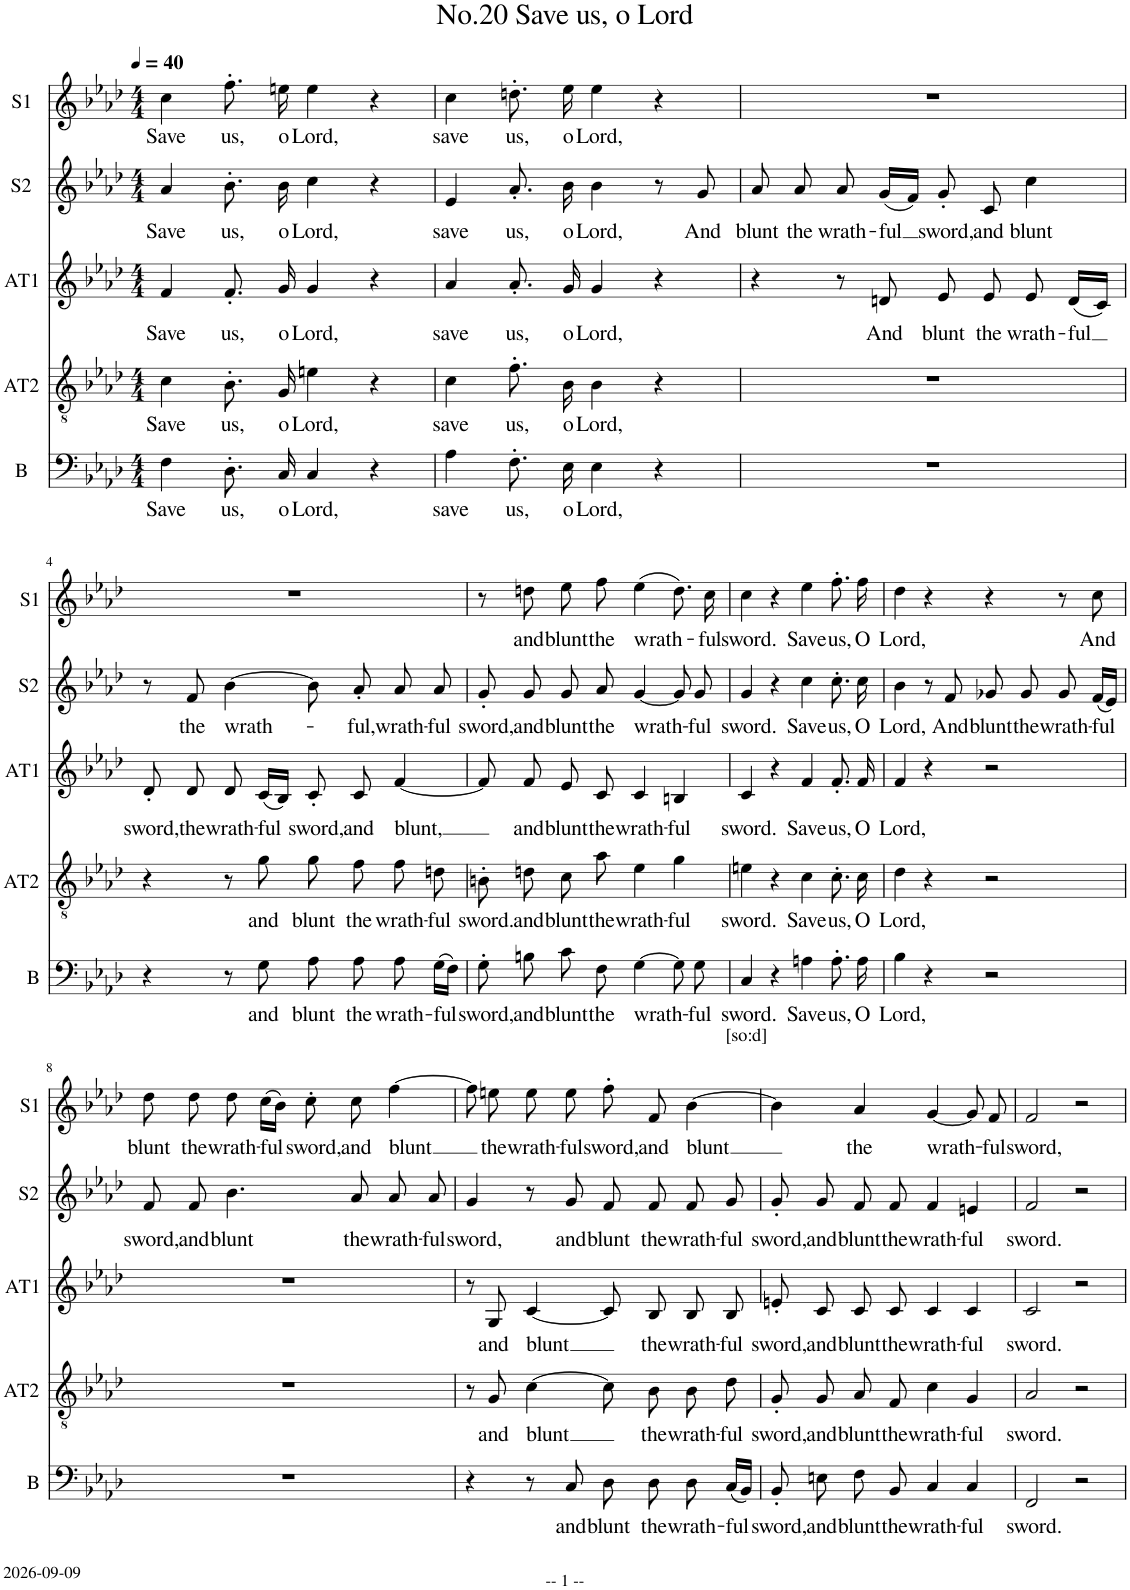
**kern	**text	**text	**kern	**text	**kern	**text	**kern	**text	**kern	**text
*part5	*part5	*part5	*part4	*part4	*part3	*part3	*part2	*part2	*part1	*part1
*staff5	*staff5	*staff5	*staff4	*staff4	*staff3	*staff3	*staff2	*staff2	*staff1	*staff1
*I"B	*	*	*I"AT2	*	*I"AT1	*	*I"S2	*	*I"S1	*
*I'B	*	*	*I'AT2	*	*I'AT1	*	*I'S2	*	*I'S1	*
*clefF4	*	*	*clefGv2	*	*clefG2	*	*clefG2	*	*clefG2	*
*k[b-e-a-d-]	*	*	*k[b-e-a-d-]	*	*k[b-e-a-d-]	*	*k[b-e-a-d-]	*	*k[b-e-a-d-]	*
*M4/4	*	*	*M4/4	*	*M4/4	*	*M4/4	*	*M4/4	*
*MM40	*	*	*MM40	*	*MM40	*	*MM40	*	*MM40	*
=1	=1	=1	=1	=1	=1	=1	=1	=1	=1	=1
!	!LO:LY:b	!	!	!LO:LY:b	!	!LO:LY:b	!	!LO:LY:b	!	!LO:LY:b
4F\	Save	.	4c\	Save	4f/	Save	4a-/	Save	4cc\	Save
!	!LO:LY:b	!	!	!LO:LY:b	!	!LO:LY:b	!	!LO:LY:b	!	!LO:LY:b
8.D-'\	us,	.	8.B-'/L	us,	8.f'/	us,	8.b-'\	us,	8.ff'\	us,
!	!LO:LY:b	!	!	!LO:LY:b	!	!LO:LY:b	!	!LO:LY:b	!	!LO:LY:b
16C/	o	.	16G/Jk	o	16g/	o	16b-\	o	16een\	o
!	!LO:LY:b	!	!	!LO:LY:b	!	!LO:LY:b	!	!LO:LY:b	!	!LO:LY:b
4C/	Lord,	.	4en\	Lord,	4g/	Lord,	4cc\	Lord,	4ee\	Lord,
4r	.	.	4r	.	4r	.	4r	.	4r	.
=2	=2	=2	=2	=2	=2	=2	=2	=2	=2	=2
!	!LO:LY:b	!	!	!LO:LY:b	!	!LO:LY:b	!	!LO:LY:b	!	!LO:LY:b
4A-\	save	.	4c\	save	4a-/	save	4e-/	save	4cc\	save
!	!LO:LY:b	!	!	!LO:LY:b	!	!LO:LY:b	!	!LO:LY:b	!	!LO:LY:b
8.F'\	us,	.	8.f'\L	us,	8.a-'/	us,	8.a-'/	us,	8.ddn'\	us,
!	!LO:LY:b	!	!	!LO:LY:b	!	!LO:LY:b	!	!LO:LY:b	!	!LO:LY:b
16E-\	o	.	16B-\Jk	o	16g/	o	16b-\	o	16ee-\	o
!	!LO:LY:b	!	!	!LO:LY:b	!	!LO:LY:b	!	!LO:LY:b	!	!LO:LY:b
4E-\	Lord,	.	4B-\	Lord,	4g/	Lord,	4b-\	Lord,	4ee-\	Lord,
4r	.	.	4r	.	4r	.	8r	.	4r	.
!	!	!	!	!	!	!	!	!LO:LY:b	!	!
.	.	.	.	.	.	.	8g/	And	.	.
=3	=3	=3	=3	=3	=3	=3	=3	=3	=3	=3
!	!	!	!	!	!	!	!	!LO:LY:b	!	!
1r	.	.	1r	.	4r	.	8a-/	blunt	1r	.
!	!	!	!	!	!	!	!	!LO:LY:b	!	!
.	.	.	.	.	.	.	8a-/	the	.	.
!	!	!	!	!	!	!	!	!LO:LY:b	!	!
.	.	.	.	.	8r	.	8a-/	wrath-	.	.
!	!	!	!	!	!	!LO:LY:b	!	!LO:LY:b	!	!
.	.	.	.	.	8dn/	And	(16g/LL	-ful	.	.
.	.	.	.	.	.	.	16f/JJ)	.	.	.
!	!	!	!	!	!	!LO:LY:b	!	!LO:LY:b	!	!
.	.	.	.	.	8e-/	blunt	8g'/	sword,	.	.
!	!	!	!	!	!	!LO:LY:b	!	!LO:LY:b	!	!
.	.	.	.	.	8e-/	the	8c/	and	.	.
!	!	!	!	!	!	!LO:LY:b	!	!LO:LY:b	!	!
.	.	.	.	.	8e-/	wrath-	4cc\	blunt	.	.
!	!	!	!	!	!	!LO:LY:b	!	!	!	!
.	.	.	.	.	(16d/LL	-ful	.	.	.	.
.	.	.	.	.	16c/JJ)	.	.	.	.	.
!!LO:LB:g=z
=4	=4	=4	=4	=4	=4	=4	=4	=4	=4	=4
!	!	!	!	!	!	!LO:LY:b	!	!	!	!
4r	.	.	4r	.	8d-'/	sword,	8r	.	1r	.
!	!	!	!	!	!	!LO:LY:b	!	!LO:LY:b	!	!
.	.	.	.	.	8d-/	the	8f/	the	.	.
!	!	!	!	!	!	!LO:LY:b	!	!LO:LY:b	!	!
8r	.	.	8r	.	8d-/	wrath-	[4b-\	wrath-	.	.
!	!LO:LY:b	!	!	!LO:LY:b	!	!LO:LY:b	!	!	!	!
8G\	and	.	8g\	and	(16c/LL	-ful	.	.	.	.
.	.	.	.	.	16B-/JJ)	.	.	.	.	.
!	!LO:LY:b	!	!	!LO:LY:b	!	!LO:LY:b	!	!	!	!
8A-\	blunt	.	8g\L	blunt	8c'/	sword,	8b-\]	.	.	.
!	!LO:LY:b	!	!	!LO:LY:b	!	!LO:LY:b	!	!LO:LY:b	!	!
8A-\	the	.	8f\J	the	8c/	and	8a-'/	-ful,	.	.
!	!LO:LY:b	!	!	!LO:LY:b	!	!LO:LY:b	!	!LO:LY:b	!	!
8A-\	wrath-	.	8f\L	wrath-	[4f/	blunt,	8a-/	wrath-	.	.
!	!LO:LY:b	!	!	!LO:LY:b	!	!	!	!LO:LY:b	!	!
(16G\LL	-ful	.	8dn\J	-ful	.	.	8a-/	-ful	.	.
16F\JJ)	.	.	.	.	.	.	.	.	.	.
=5	=5	=5	=5	=5	=5	=5	=5	=5	=5	=5
!	!LO:LY:b	!	!	!LO:LY:b	!	!	!	!LO:LY:b	!	!
8G'\	sword,	.	8Bn'\L	sword.	8f/]	.	8g'/	sword,	8r	.
!	!LO:LY:b	!	!	!LO:LY:b	!	!LO:LY:b	!	!LO:LY:b	!	!LO:LY:b
8Bn\	and	.	8dn\J	and	8f/	and	8g/	and	8ddn\	and
!	!LO:LY:b	!	!	!LO:LY:b	!	!LO:LY:b	!	!LO:LY:b	!	!LO:LY:b
8c\	blunt	.	8c\L	blunt	8e-/	blunt	8g/	blunt	8ee-\	blunt
!	!LO:LY:b	!	!	!LO:LY:b	!	!LO:LY:b	!	!LO:LY:b	!	!LO:LY:b
8F\	the	.	8a-\J	the	8c/	the	8a-/	the	8ff\	the
!	!LO:LY:b	!	!	!LO:LY:b	!	!LO:LY:b	!	!LO:LY:b	!	!LO:LY:b
[4G\	wrath-	.	4e-\	wrath-	4c/	wrath-	[4g/	wrath-	(4ee-\	wrath-
!	!	!	!	!LO:LY:b	!	!LO:LY:b	!	!	!	!
8G\]	.	.	4g\	-ful	4Bn/	-ful	8g/]	.	8.dd\)	.
!	!LO:LY:b	!	!	!	!	!	!	!LO:LY:b	!	!
8G\	-ful	.	.	.	.	.	8g/	-ful	.	.
!	!	!	!	!	!	!	!	!	!	!LO:LY:b
.	.	.	.	.	.	.	.	.	16cc\	-ful
=6	=6	=6	=6	=6	=6	=6	=6	=6	=6	=6
!	!LO:LY:b	!LO:LY:b	!	!LO:LY:b	!	!LO:LY:b	!	!LO:LY:b	!	!LO:LY:b
4C/	sword.	[so:d]	4en\	sword.	4c/	sword.	4g/	sword.	4cc\	sword.
4r	.	.	4r	.	4r	.	4r	.	4r	.
!	!LO:LY:b	!	!	!LO:LY:b	!	!LO:LY:b	!	!LO:LY:b	!	!LO:LY:b
4An\	Save	.	4c\	Save	4f/	Save	4cc\	Save	4ee-\	Save
!	!LO:LY:b	!	!	!LO:LY:b	!	!LO:LY:b	!	!LO:LY:b	!	!LO:LY:b
8.A'\	us,	.	8.c'\L	us,	8.f'/	us,	8.cc'\	us,	8.ff'\	us,
!	!LO:LY:b	!	!	!LO:LY:b	!	!LO:LY:b	!	!LO:LY:b	!	!LO:LY:b
16A\	O	.	16c\Jk	O	16f/	O	16cc\	O	16ff\	O
=7	=7	=7	=7	=7	=7	=7	=7	=7	=7	=7
!	!LO:LY:b	!	!	!LO:LY:b	!	!LO:LY:b	!	!LO:LY:b	!	!LO:LY:b
4B-\	Lord,	.	4d-\	Lord,	4f/	Lord,	4b-\	Lord,	4dd-\	Lord,
4r	.	.	4r	.	4r	.	8r	.	4r	.
!	!	!	!	!	!	!	!	!LO:LY:b	!	!
.	.	.	.	.	.	.	8f/	And	.	.
!	!	!	!	!	!	!	!	!LO:LY:b	!	!
2r	.	.	2r	.	2r	.	8g-X/	blunt	4r	.
!	!	!	!	!	!	!	!	!LO:LY:b	!	!
.	.	.	.	.	.	.	8g-/	the	.	.
!	!	!	!	!	!	!	!	!LO:LY:b	!	!
.	.	.	.	.	.	.	8g-/	wrath-	8r	.
!	!	!	!	!	!	!	!	!LO:LY:b	!	!LO:LY:b
.	.	.	.	.	.	.	(16f/LL	-ful	8cc\	And
.	.	.	.	.	.	.	16e-/JJ)	.	.	.
!!LO:LB:g=z
=8	=8	=8	=8	=8	=8	=8	=8	=8	=8	=8
!	!	!	!	!	!	!	!	!LO:LY:b	!	!LO:LY:b
1r	.	.	1r	.	1r	.	8f/	sword,	8dd-\	blunt
!	!	!	!	!	!	!	!	!LO:LY:b	!	!LO:LY:b
.	.	.	.	.	.	.	8f/	and	8dd-\	the
!	!	!	!	!	!	!	!	!LO:LY:b	!	!LO:LY:b
.	.	.	.	.	.	.	4.b-\	blunt	8dd-\	wrath-
!	!	!	!	!	!	!	!	!	!	!LO:LY:b
.	.	.	.	.	.	.	.	.	(16cc\LL	-ful
.	.	.	.	.	.	.	.	.	16b-\JJ)	.
!	!	!	!	!	!	!	!	!	!	!LO:LY:b
.	.	.	.	.	.	.	.	.	8cc'\	sword,
!	!	!	!	!	!	!	!	!LO:LY:b	!	!LO:LY:b
.	.	.	.	.	.	.	8a-/	the	8cc\	and
!	!	!	!	!	!	!	!	!LO:LY:b	!	!LO:LY:b
.	.	.	.	.	.	.	8a-/	wrath-	[4ff\	blunt
!	!	!	!	!	!	!	!	!LO:LY:b	!	!
.	.	.	.	.	.	.	8a-/	-ful	.	.
=9	=9	=9	=9	=9	=9	=9	=9	=9	=9	=9
!	!	!	!	!	!	!	!	!LO:LY:b	!	!
4r	.	.	8r	.	8r	.	4g/	sword,	8ff\]	.
!	!	!	!	!LO:LY:b	!	!LO:LY:b	!	!	!	!LO:LY:b
.	.	.	8G/	and	8G/	and	.	.	8een\	the
!	!	!	!	!LO:LY:b	!	!LO:LY:b	!	!	!	!LO:LY:b
8r	.	.	[4c\	blunt	[4c/	blunt	8r	.	8ee\	wrath-
!	!LO:LY:b	!	!	!	!	!	!	!LO:LY:b	!	!LO:LY:b
8C/	and	.	.	.	.	.	8g/	and	8ee\	-ful
!	!LO:LY:b	!	!	!	!	!	!	!LO:LY:b	!	!LO:LY:b
8D-\	blunt	.	8c\L]	.	8c/]	.	8f/	blunt	8ff'\	sword,
!	!LO:LY:b	!	!	!LO:LY:b	!	!LO:LY:b	!	!LO:LY:b	!	!LO:LY:b
8D-\	the	.	8B-\J	the	8B-/	the	8f/	the	8f/	and
!	!LO:LY:b	!	!	!LO:LY:b	!	!LO:LY:b	!	!LO:LY:b	!	!LO:LY:b
8D-\	wrath-	.	8B-\L	wrath-	8B-/	wrath-	8f/	wrath-	[4b-\	blunt
!	!LO:LY:b	!	!	!LO:LY:b	!	!LO:LY:b	!	!LO:LY:b	!	!
(16C/LL	-ful	.	8d-\J	-ful	8B-/	-ful	8g/	-ful	.	.
16BB-/JJ)	.	.	.	.	.	.	.	.	.	.
=10	=10	=10	=10	=10	=10	=10	=10	=10	=10	=10
!	!LO:LY:b	!	!	!LO:LY:b	!	!LO:LY:b	!	!LO:LY:b	!	!
8BB-'/	sword,	.	8G'/L	sword,	8en'/	sword,	8g'/	sword,	4b-\]	.
!	!LO:LY:b	!	!	!LO:LY:b	!	!LO:LY:b	!	!LO:LY:b	!	!
8En\	and	.	8G/J	and	8c/	and	8g/	and	.	.
!	!LO:LY:b	!	!	!LO:LY:b	!	!LO:LY:b	!	!LO:LY:b	!	!LO:LY:b
8F\	blunt	.	8A-/L	blunt	8c/	blunt	8f/	blunt	4a-/	the
!	!LO:LY:b	!	!	!LO:LY:b	!	!LO:LY:b	!	!LO:LY:b	!	!
8BB-/	the	.	8F/J	the	8c/	the	8f/	the	.	.
!	!LO:LY:b	!	!	!LO:LY:b	!	!LO:LY:b	!	!LO:LY:b	!	!LO:LY:b
4C/	wrath-	.	4c\	wrath-	4c/	wrath-	4f/	wrath-	[4g/	wrath-
!	!LO:LY:b	!	!	!LO:LY:b	!	!LO:LY:b	!	!LO:LY:b	!	!
4C/	-ful	.	4G/	-ful	4c/	-ful	4en/	-ful	8g/]	.
!	!	!	!	!	!	!	!	!	!	!LO:LY:b
.	.	.	.	.	.	.	.	.	8f/	-ful
=11	=11	=11	=11	=11	=11	=11	=11	=11	=11	=11
!	!LO:LY:b	!	!	!LO:LY:b	!	!LO:LY:b	!	!LO:LY:b	!	!LO:LY:b
2FF/	sword.	.	2A-/	sword.	2c/	sword.	2f/	sword.	2f/	sword,
2r	.	.	2r	.	2r	.	2r	.	2r	.
=	=	=	=	=	=	=	=	=	=	=
*-	*-	*-	*-	*-	*-	*-	*-	*-	*-	*-
